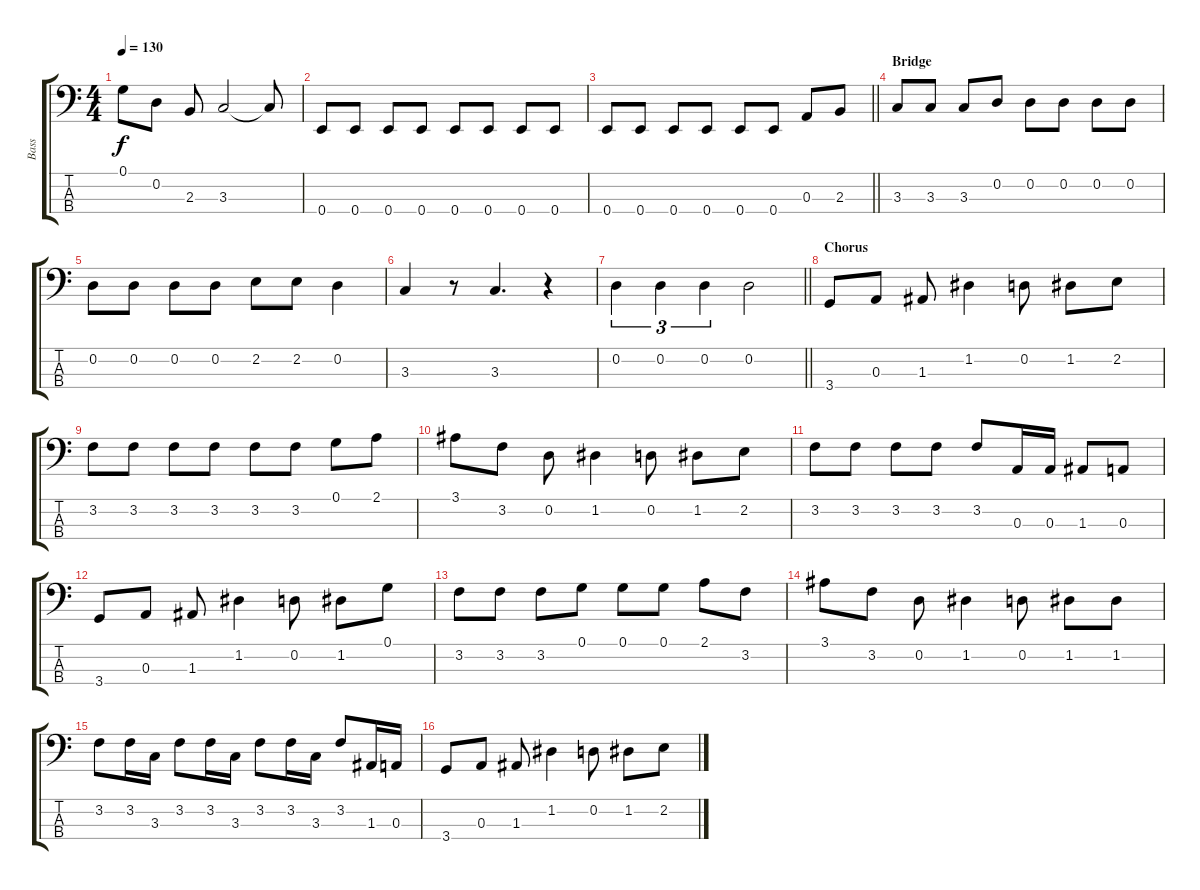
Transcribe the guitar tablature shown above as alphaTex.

\track ("Bass" "Bass") {instrument electricbassfinger}
\staff {score tabs}
\tuning (G2 D2 A1 E1) {hide}
\ts (4 4)
\tempo 130
\clef f4
\ks c
0.1.8{dy f} 0.2.8 2.3.8 3.3.2 3.3{t}.8 |
0.4.8 0.4.8 0.4.8 0.4.8 0.4.8 0.4.8 0.4.8 0.4.8 |
\barLineRight lightlight
0.4.8 0.4.8 0.4.8 0.4.8 0.4.8 0.4.8 0.3.8 2.3.8 |
\section ("" "Bridge")
3.3.8 3.3.8 3.3.8 0.2.8 0.2.8 0.2.8 0.2.8 0.2.8 |
0.2.8 0.2.8 0.2.8 0.2.8 2.2.8 2.2.8 0.2.4 |
3.3.4 r.8 3.3.4{d} r.4 |
\barLineRight lightlight
0.2.4{tu (3 2)} 0.2.4{tu (3 2)} 0.2.4{tu (3 2)} 0.2.2 |
\section ("" "Chorus")
3.4.8 0.3.8 1.3.8 1.2.4 0.2.8 1.2.8 2.2.8 |
3.2.8 3.2.8 3.2.8 3.2.8 3.2.8 3.2.8 0.1.8 2.1.8 |
3.1.8 3.2.8 0.2.8 1.2.4 0.2.8 1.2.8 2.2.8 |
3.2.8 3.2.8 3.2.8 3.2.8 3.2.8 0.3.16 0.3.16 1.3.8 0.3.8 |
3.4.8 0.3.8 1.3.8 1.2.4 0.2.8 1.2.8 0.1.8 |
3.2.8 3.2.8 3.2.8 0.1.8 0.1.8 0.1.8 2.1.8 3.2.8 |
3.1.8 3.2.8 0.2.8 1.2.4 0.2.8 1.2.8 1.2.8 |
3.2.8 3.2.16 3.3.16 3.2.8 3.2.16 3.3.16 3.2.8 3.2.16 3.3.16 3.2.8 1.3.16 0.3.16 |
3.4.8 0.3.8 1.3.8 1.2.4 0.2.8 1.2.8 2.2.8
